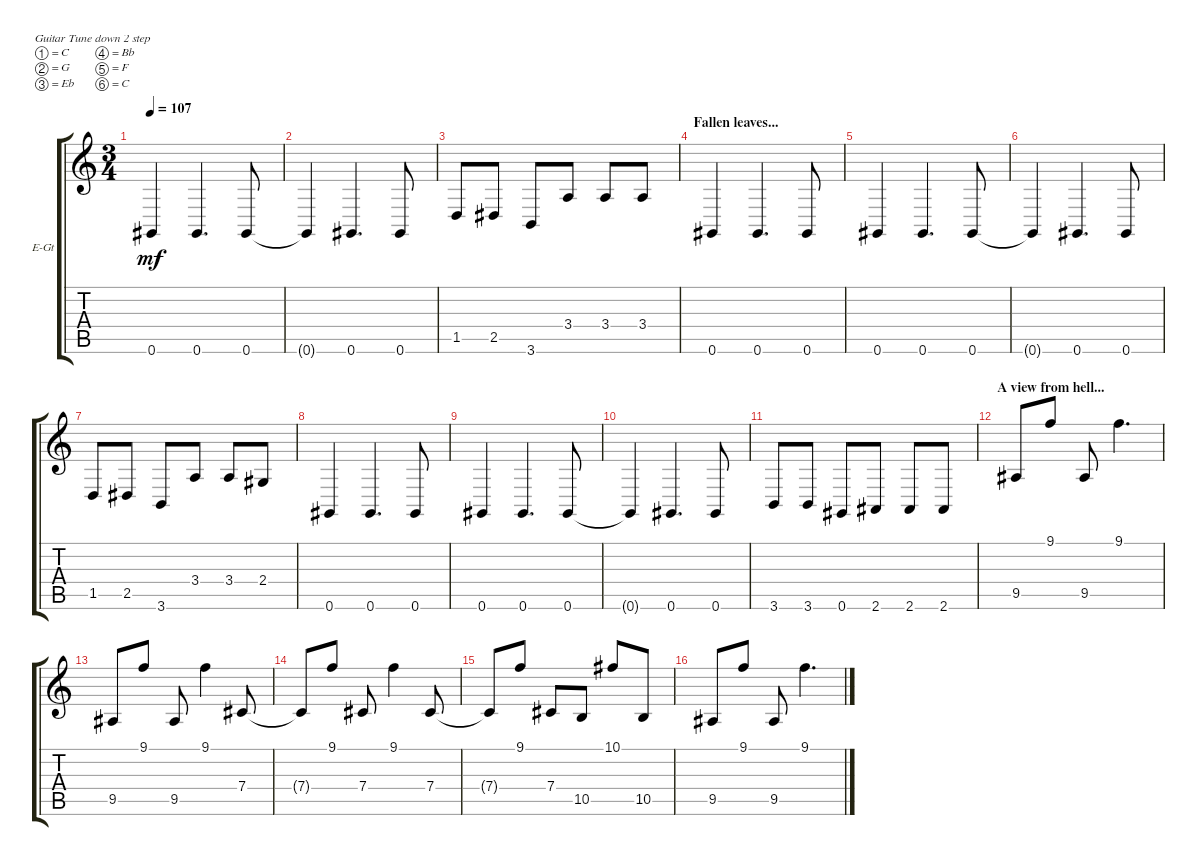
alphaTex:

\defaultSystemsLayout 4
\bracketExtendMode groupsimilarinstruments
\firstSystemTrackNameOrientation horizontal
\otherSystemsTrackNameOrientation horizontal
\track ("Rhythm Guitar" "E-Gt") {instrument distortionguitar}
\staff {score tabs}
\tuning (C4 G3 Eb3 Bb2 F2 C2)
\displaytranspose 8
\ts (3 4)
\tempo 107
\clef g2
\scale
0.333333
\ks c
0.6.4{dy mf} 0.6.4{d} 0.6.8 |
\scale
0.333333 0.6{t}.4 0.6.4{d} 0.6.8 |
\scale
0.333333 1.5.8 2.5.8 3.6.8 3.4.8 3.4.8 3.4.8 |
\section ("" "Fallen leaves...")
\scale
0.333333 0.6.4 0.6.4{d} 0.6.8 |
\scale
0.333333 0.6.4 0.6.4{d} 0.6.8 |
\scale
0.333333 0.6{t}.4 0.6.4{d} 0.6.8 |
\scale
0.333333 1.5.8 2.5.8 3.6.8 3.4.8 3.4.8 2.4.8 |
\scale
0.333333 0.6.4 0.6.4{d} 0.6.8 |
\scale
0.333333 0.6.4 0.6.4{d} 0.6.8 |
\scale
0.333333 0.6{t}.4 0.6.4{d} 0.6.8 |
\scale
0.333333 3.6.8 3.6.8 0.6.8 2.6.8 2.6.8 2.6.8 |
\section ("" "A view from hell...")
\scale
0.333333 9.5.8 9.1.8 9.5.8 9.1.4{d} |
\scale
0.333333 9.5.8 9.1.8 9.5.8 9.1.4 7.4.8 |
\scale
0.333333 7.4{t}.8 9.1.8 7.4.8 9.1.4 7.4.8 |
\scale
0.333333 7.4{t}.8 9.1.8 7.4.8 10.5.8 10.1.8 10.5.8 |
\scale
0.333333 9.5.8 9.1.8 9.5.8 9.1.4{d}
